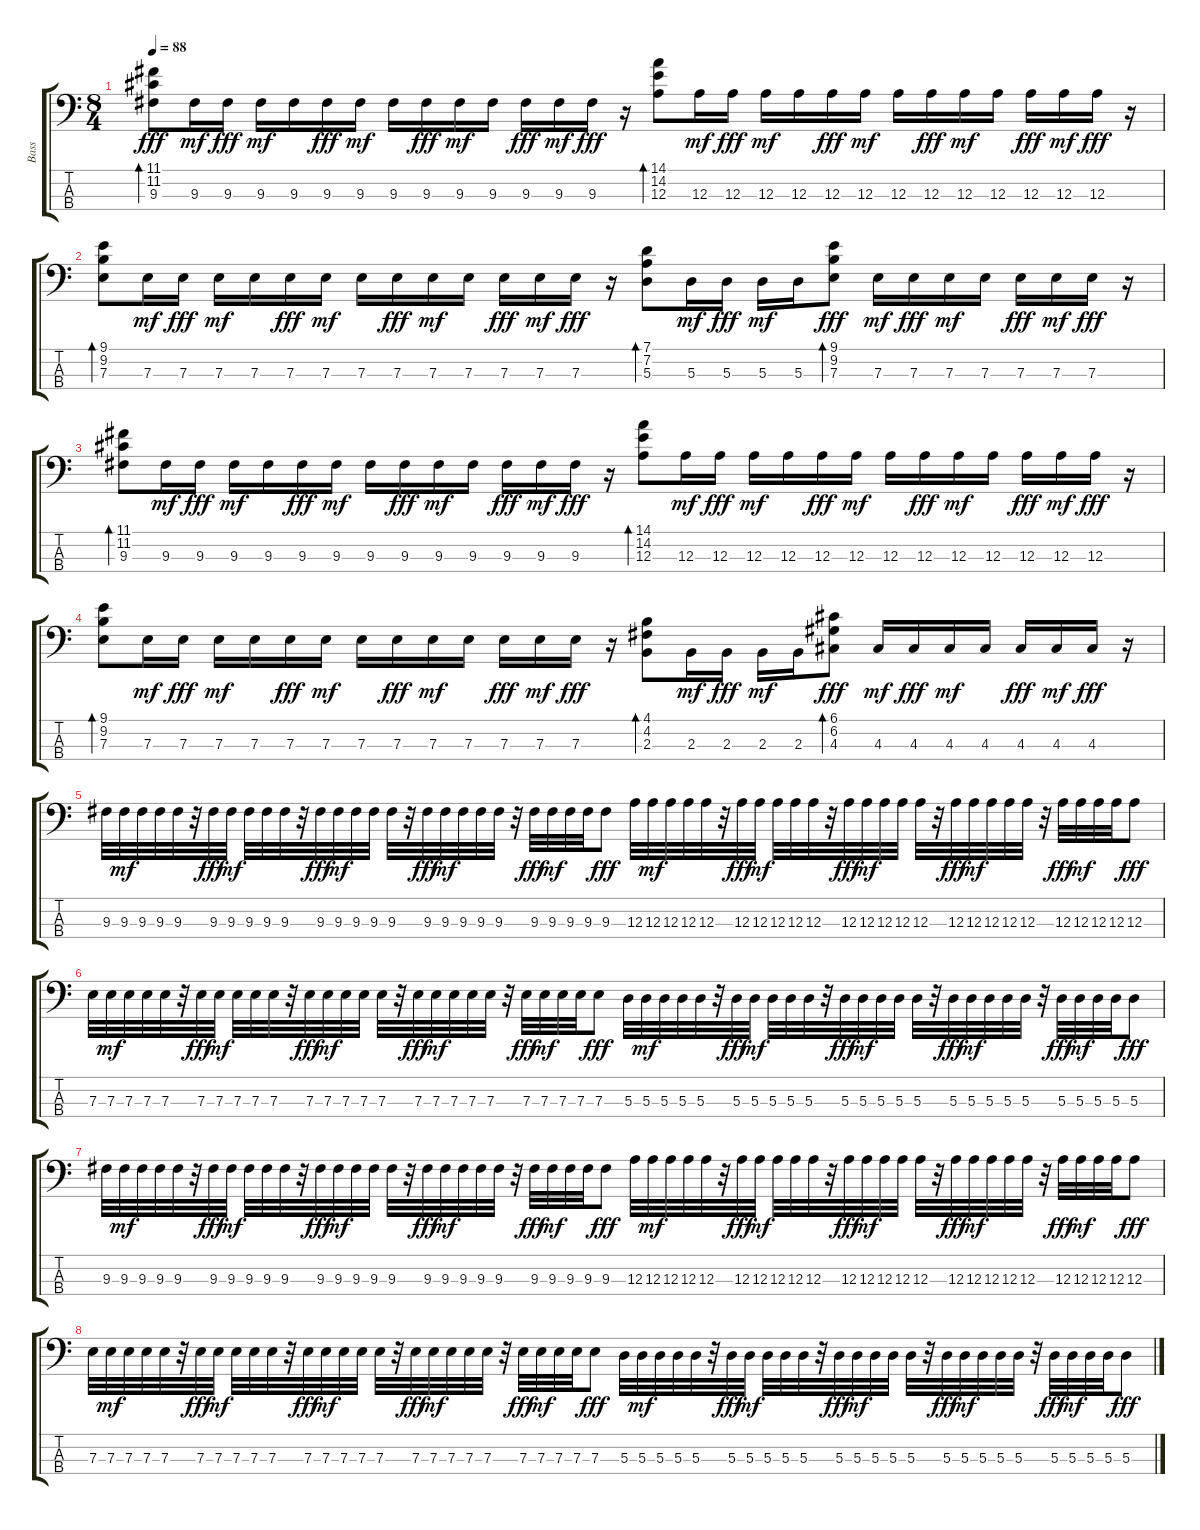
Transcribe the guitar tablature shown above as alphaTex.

\track ("Bass" "Bass") {instrument electricbassfinger}
\staff {score tabs}
\tuning (G2 D2 A1 E1) {hide}
\ts (8 4)
\tempo 88
\clef f4
\ks c
(11.1 11.2 9.3).8{bd 120 dy fff} 9.3.16{dy mf} 9.3.16{dy fff} 9.3.16{dy mf} 9.3.16 9.3.16{dy fff} 9.3.16{dy mf} 9.3.16 9.3.16{dy fff} 9.3.16{dy mf} 9.3.16 9.3.16{dy fff} 9.3.16{dy mf} 9.3.16{dy fff} r.16 (14.1 14.2 12.3).8{bd 120} 12.3.16{dy mf} 12.3.16{dy fff} 12.3.16{dy mf} 12.3.16 12.3.16{dy fff} 12.3.16{dy mf} 12.3.16 12.3.16{dy fff} 12.3.16{dy mf} 12.3.16 12.3.16{dy fff} 12.3.16{dy mf} 12.3.16{dy fff} r.16 |
(9.1 9.2 7.3).8{bd 120} 7.3.16{dy mf} 7.3.16{dy fff} 7.3.16{dy mf} 7.3.16 7.3.16{dy fff} 7.3.16{dy mf} 7.3.16 7.3.16{dy fff} 7.3.16{dy mf} 7.3.16 7.3.16{dy fff} 7.3.16{dy mf} 7.3.16{dy fff} r.16 (7.1 7.2 5.3).8{bd 120} 5.3.16{dy mf} 5.3.16{dy fff} 5.3.16{dy mf} 5.3.16 (9.1 9.2 7.3).8{bd 120 dy fff} 7.3.16{dy mf} 7.3.16{dy fff} 7.3.16{dy mf} 7.3.16 7.3.16{dy fff} 7.3.16{dy mf} 7.3.16{dy fff} r.16 |
(11.1 11.2 9.3).8{bd 120} 9.3.16{dy mf} 9.3.16{dy fff} 9.3.16{dy mf} 9.3.16 9.3.16{dy fff} 9.3.16{dy mf} 9.3.16 9.3.16{dy fff} 9.3.16{dy mf} 9.3.16 9.3.16{dy fff} 9.3.16{dy mf} 9.3.16{dy fff} r.16 (14.1 14.2 12.3).8{bd 120} 12.3.16{dy mf} 12.3.16{dy fff} 12.3.16{dy mf} 12.3.16 12.3.16{dy fff} 12.3.16{dy mf} 12.3.16 12.3.16{dy fff} 12.3.16{dy mf} 12.3.16 12.3.16{dy fff} 12.3.16{dy mf} 12.3.16{dy fff} r.16 |
(9.1 9.2 7.3).8{bd 120} 7.3.16{dy mf} 7.3.16{dy fff} 7.3.16{dy mf} 7.3.16 7.3.16{dy fff} 7.3.16{dy mf} 7.3.16 7.3.16{dy fff} 7.3.16{dy mf} 7.3.16 7.3.16{dy fff} 7.3.16{dy mf} 7.3.16{dy fff} r.16 (4.1 4.2 2.3).8{bd 120} 2.3.16{dy mf} 2.3.16{dy fff} 2.3.16{dy mf} 2.3.16 (6.1 6.2 4.3).8{bd 120 dy fff} 4.3.16{dy mf} 4.3.16{dy fff} 4.3.16{dy mf} 4.3.16 4.3.16{dy fff} 4.3.16{dy mf} 4.3.16{dy fff} r.16 |
9.3.32 9.3.32{dy mf} 9.3.32 9.3.32 9.3.32 r.32 9.3.32{dy fff} 9.3.32{dy mf} 9.3.32 9.3.32 9.3.32 r.32 9.3.32{dy fff} 9.3.32{dy mf} 9.3.32 9.3.32 9.3.32 r.32 9.3.32{dy fff} 9.3.32{dy mf} 9.3.32 9.3.32 9.3.32 r.32 9.3.32{dy fff} 9.3.32{dy mf} 9.3.32 9.3.32 9.3.8{dy fff} 12.3.32 12.3.32{dy mf} 12.3.32 12.3.32 12.3.32 r.32 12.3.32{dy fff} 12.3.32{dy mf} 12.3.32 12.3.32 12.3.32 r.32 12.3.32{dy fff} 12.3.32{dy mf} 12.3.32 12.3.32 12.3.32 r.32 12.3.32{dy fff} 12.3.32{dy mf} 12.3.32 12.3.32 12.3.32 r.32 12.3.32{dy fff} 12.3.32{dy mf} 12.3.32 12.3.32 12.3.8{dy fff} |
7.3.32 7.3.32{dy mf} 7.3.32 7.3.32 7.3.32 r.32 7.3.32{dy fff} 7.3.32{dy mf} 7.3.32 7.3.32 7.3.32 r.32 7.3.32{dy fff} 7.3.32{dy mf} 7.3.32 7.3.32 7.3.32 r.32 7.3.32{dy fff} 7.3.32{dy mf} 7.3.32 7.3.32 7.3.32 r.32 7.3.32{dy fff} 7.3.32{dy mf} 7.3.32 7.3.32 7.3.8{dy fff} 5.3.32 5.3.32{dy mf} 5.3.32 5.3.32 5.3.32 r.32 5.3.32{dy fff} 5.3.32{dy mf} 5.3.32 5.3.32 5.3.32 r.32 5.3.32{dy fff} 5.3.32{dy mf} 5.3.32 5.3.32 5.3.32 r.32 5.3.32{dy fff} 5.3.32{dy mf} 5.3.32 5.3.32 5.3.32 r.32 5.3.32{dy fff} 5.3.32{dy mf} 5.3.32 5.3.32 5.3.8{dy fff} |
9.3.32 9.3.32{dy mf} 9.3.32 9.3.32 9.3.32 r.32 9.3.32{dy fff} 9.3.32{dy mf} 9.3.32 9.3.32 9.3.32 r.32 9.3.32{dy fff} 9.3.32{dy mf} 9.3.32 9.3.32 9.3.32 r.32 9.3.32{dy fff} 9.3.32{dy mf} 9.3.32 9.3.32 9.3.32 r.32 9.3.32{dy fff} 9.3.32{dy mf} 9.3.32 9.3.32 9.3.8{dy fff} 12.3.32 12.3.32{dy mf} 12.3.32 12.3.32 12.3.32 r.32 12.3.32{dy fff} 12.3.32{dy mf} 12.3.32 12.3.32 12.3.32 r.32 12.3.32{dy fff} 12.3.32{dy mf} 12.3.32 12.3.32 12.3.32 r.32 12.3.32{dy fff} 12.3.32{dy mf} 12.3.32 12.3.32 12.3.32 r.32 12.3.32{dy fff} 12.3.32{dy mf} 12.3.32 12.3.32 12.3.8{dy fff} |
7.3.32 7.3.32{dy mf} 7.3.32 7.3.32 7.3.32 r.32 7.3.32{dy fff} 7.3.32{dy mf} 7.3.32 7.3.32 7.3.32 r.32 7.3.32{dy fff} 7.3.32{dy mf} 7.3.32 7.3.32 7.3.32 r.32 7.3.32{dy fff} 7.3.32{dy mf} 7.3.32 7.3.32 7.3.32 r.32 7.3.32{dy fff} 7.3.32{dy mf} 7.3.32 7.3.32 7.3.8{dy fff} 5.3.32 5.3.32{dy mf} 5.3.32 5.3.32 5.3.32 r.32 5.3.32{dy fff} 5.3.32{dy mf} 5.3.32 5.3.32 5.3.32 r.32 5.3.32{dy fff} 5.3.32{dy mf} 5.3.32 5.3.32 5.3.32 r.32 5.3.32{dy fff} 5.3.32{dy mf} 5.3.32 5.3.32 5.3.32 r.32 5.3.32{dy fff} 5.3.32{dy mf} 5.3.32 5.3.32 5.3.8{dy fff}
